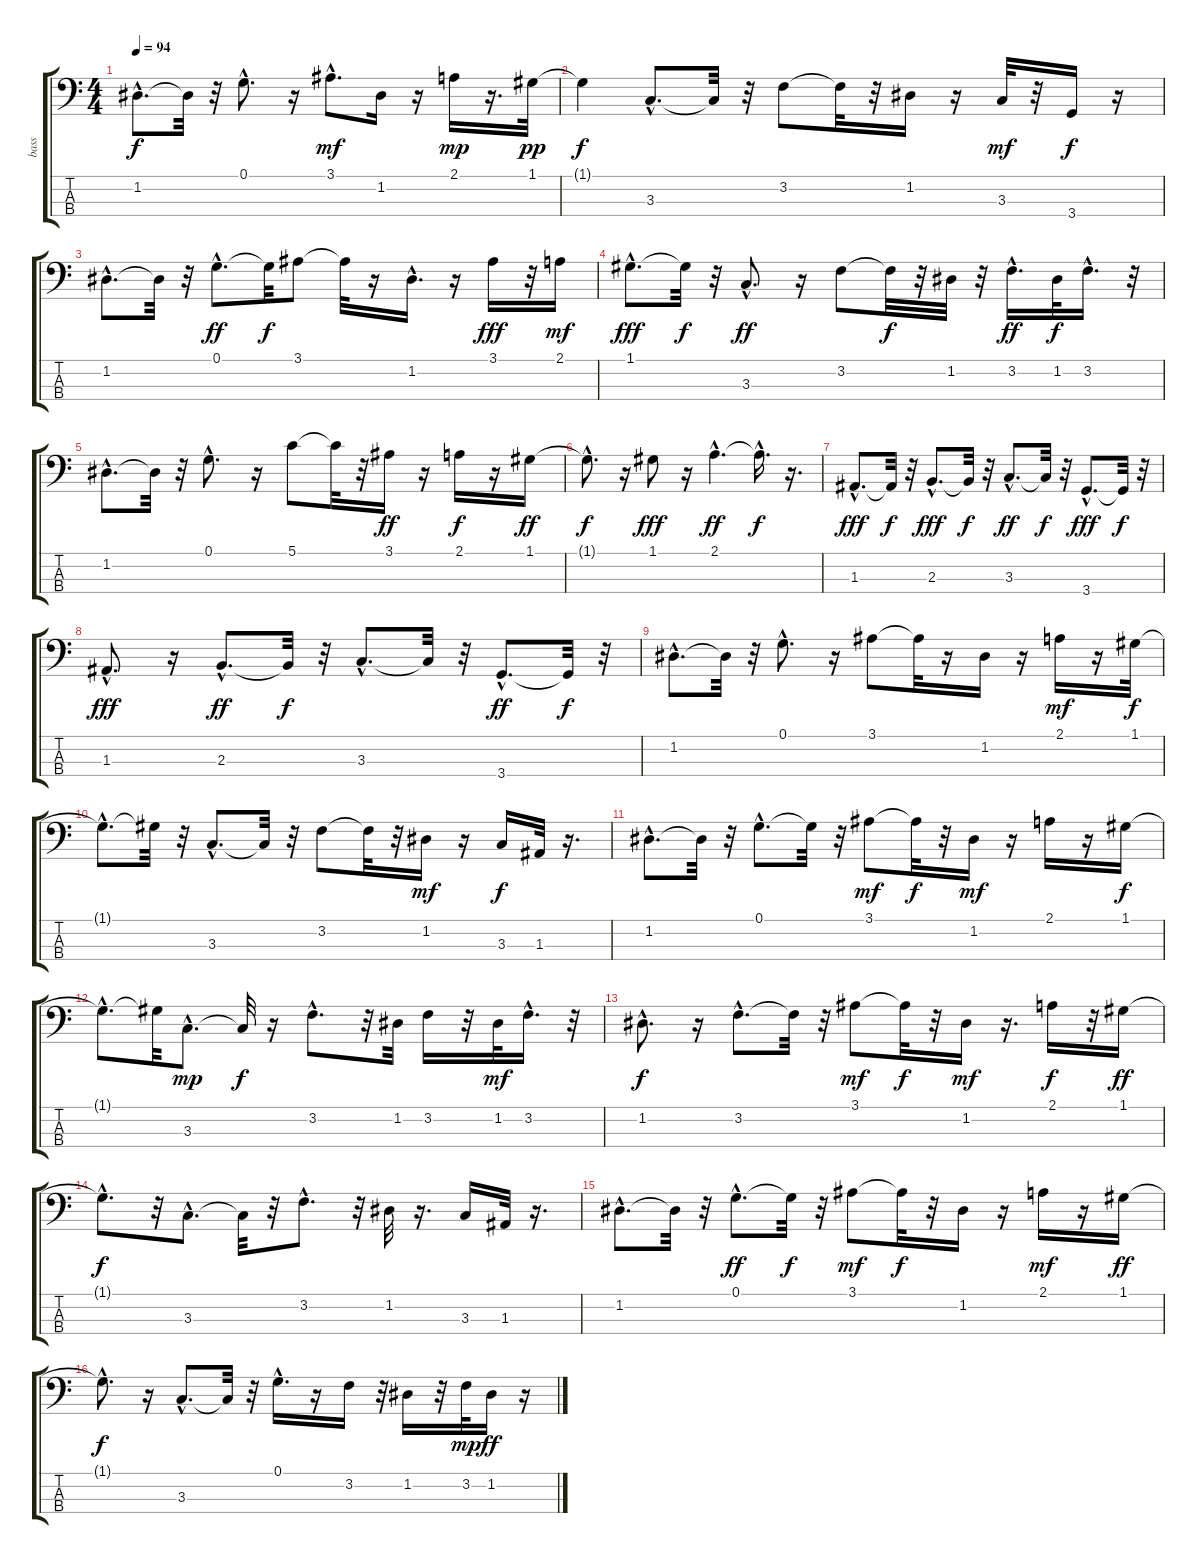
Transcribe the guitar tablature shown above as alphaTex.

\track ("bass" "bass") {instrument fretlessbass}
\staff {score tabs}
\tuning (G2 D2 A1 E1) {hide}
\ts (4 4)
\tempo 94
\clef f4
\ks c
1.2{hac}.8{d dy f} 1.2{t}.32 r.32 0.1{hac}.8{d} r.16 3.1{hac}.8{d dy mf} 1.2.16 r.16 2.1.16{dy mp} r.16{d} 1.1.32{dy pp} |
1.1{t}.4{dy f} 3.3{hac}.8{d} 3.3{t}.32 r.32 3.2.8 3.2{t}.32 r.32 1.2.16 r.16 3.3.32{dy mf} r.32 3.4.16{dy f} r.16 |
1.2{hac}.8{d} 1.2{t}.32 r.32 0.1{hac}.8{d dy ff} 0.1{t}.32{dy f} 3.1.8 3.1{t}.32 r.16 1.2{hac}.16{d} r.16 3.1.16{dy fff} r.32 2.1.16{dy mf} |
1.1{hac}.8{d dy fff} 1.1{t}.32{dy f} r.32 3.3{hac}.8{d dy ff} r.16 3.2.8 3.2{t}.32{dy f} r.32 1.2.32 r.32 3.2{hac}.16{d dy ff} 1.2.32{dy f} 3.2{hac}.16{d} r.32 |
1.2{hac}.8{d} 1.2{t}.32 r.32 0.1{hac}.8{d} r.16 5.1.8 5.1{t}.32 r.32 3.1.16{dy ff} r.16 2.1.16{dy f} r.16 1.1.16{dy ff} |
1.1{hac t}.8{d dy f} r.16 1.1.8{dy fff} r.16 2.1{hac}.4{d dy ff} 2.1{hac t}.16{d dy f} r.16{d} |
1.3{hac}.8{d dy fff} 1.3{t}.32{dy f} r.32 2.3{hac}.8{d dy fff} 2.3{t}.32{dy f} r.32 3.3{hac}.8{d dy ff} 3.3{t}.32{dy f} r.32 3.4{hac}.8{d dy fff} 3.4{t}.32{dy f} r.32 |
1.3{hac}.8{d dy fff} r.16 2.3{hac}.8{d dy ff} 2.3{t}.32{dy f} r.32 3.3{hac}.8{d} 3.3{t}.32 r.32 3.4{hac}.8{d dy ff} 3.4{t}.32{dy f} r.32 |
1.2{hac}.8{d} 1.2{t}.32 r.32 0.1{hac}.8{d} r.16 3.1.8 3.1{t}.32 r.16 1.2.16 r.16 2.1.16{dy mf} r.16 1.1.32{dy f} |
1.1{hac t}.8{d} 1.1{t}.32 r.32 3.3{hac}.8{d} 3.3{t}.32 r.32 3.2.8 3.2{t}.32 r.32 1.2.16{dy mf} r.16 3.3.16{dy f} 1.3.32 r.16{d} |
1.2{hac}.8{d} 1.2{t}.32 r.32 0.1{hac}.8{d} 0.1{t}.32 r.32 3.1.8{dy mf} 3.1{t}.32{dy f} r.32 1.2.16{dy mf} r.16 2.1.16 r.16 1.1.16{dy f} |
1.1{hac t}.8{d} 1.1{t}.32 3.3{hac}.8{d dy mp} 3.3{t}.32{dy f} r.16 3.2{hac}.8{d} r.32 1.2.32 3.2.16 r.32 1.2.32{dy mf} 3.2{hac}.16{d} r.32 |
1.2{hac}.8{d dy f} r.16 3.2{hac}.8{d} 3.2{t}.32 r.32 3.1.8{dy mf} 3.1{t}.32{dy f} r.32 1.2.16{dy mf} r.16{d} 2.1.16{dy f} r.32 1.1.16{dy ff} |
1.1{hac t}.8{d dy f} r.32 3.3{hac}.8{d} 3.3{t}.32 r.32 3.2{hac}.8{d} r.32 1.2.32 r.16{d} 3.3.16 1.3.32 r.16{d} |
1.2{hac}.8{d} 1.2{t}.32 r.32 0.1{hac}.8{d dy ff} 0.1{t}.32{dy f} r.32 3.1.8{dy mf} 3.1{t}.32{dy f} r.32 1.2.16 r.16 2.1.16{dy mf} r.16 1.1.16{dy ff} |
1.1{hac t}.8{d dy f} r.16 3.3{hac}.8{d} 3.3{t}.32 r.32 0.1{hac}.16{d} r.16 3.2.16 r.32 1.2.16 r.32 3.2.32{dy mp} 1.2.16{dy ff} r.16
